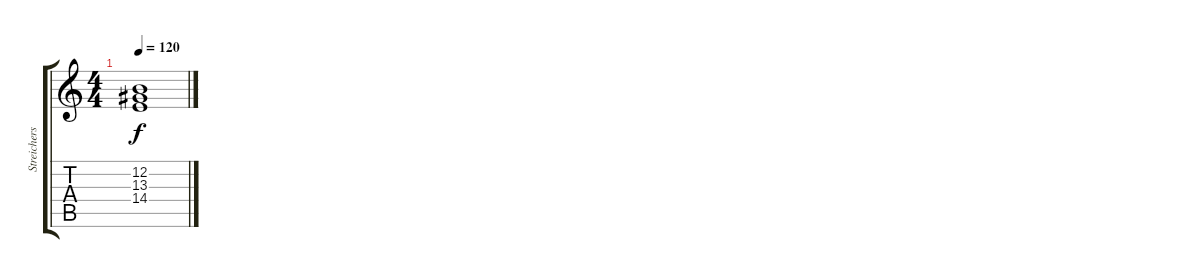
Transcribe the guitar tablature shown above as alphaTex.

\track ("Streichers" "Streichers") {instrument stringensemble1}
\staff {score tabs}
\tuning (E4 B3 G3 D3 A2 E2) {hide}
\ts (4 4)
\tempo 120
\clef g2
\ks c
(12.2 13.3 14.4).1{dy f}
